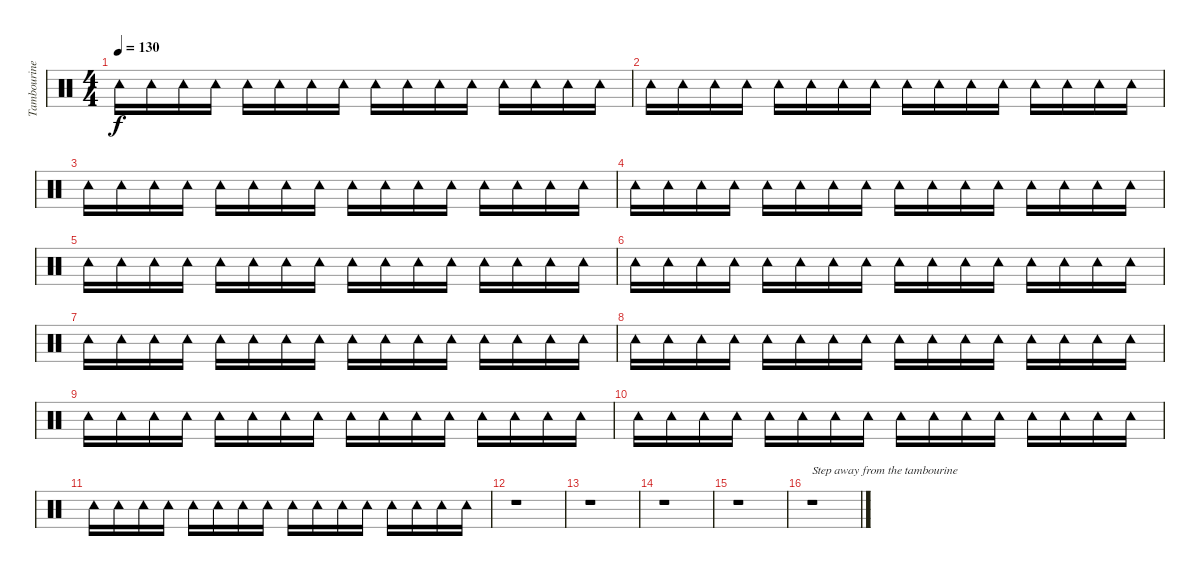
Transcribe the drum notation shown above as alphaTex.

\track ("Tambourine" "Tambourine") {instrument percussion}
\staff {score}
\articulation defaults
\ts (4 4)
\tempo 130
\clef neutral
\ks c "Tambourine (hit)".16{dy f} "Tambourine (hit)".16 "Tambourine (hit)".16 "Tambourine (hit)".16 "Tambourine (hit)".16 "Tambourine (hit)".16 "Tambourine (hit)".16 "Tambourine (hit)".16 "Tambourine (hit)".16 "Tambourine (hit)".16 "Tambourine (hit)".16 "Tambourine (hit)".16 "Tambourine (hit)".16 "Tambourine (hit)".16 "Tambourine (hit)".16 "Tambourine (hit)".16
|
"Tambourine (hit)".16 "Tambourine (hit)".16 "Tambourine (hit)".16 "Tambourine (hit)".16 "Tambourine (hit)".16 "Tambourine (hit)".16 "Tambourine (hit)".16 "Tambourine (hit)".16 "Tambourine (hit)".16 "Tambourine (hit)".16 "Tambourine (hit)".16 "Tambourine (hit)".16 "Tambourine (hit)".16 "Tambourine (hit)".16 "Tambourine (hit)".16 "Tambourine (hit)".16 |
"Tambourine (hit)".16 "Tambourine (hit)".16 "Tambourine (hit)".16 "Tambourine (hit)".16 "Tambourine (hit)".16 "Tambourine (hit)".16 "Tambourine (hit)".16 "Tambourine (hit)".16 "Tambourine (hit)".16 "Tambourine (hit)".16 "Tambourine (hit)".16 "Tambourine (hit)".16 "Tambourine (hit)".16 "Tambourine (hit)".16 "Tambourine (hit)".16 "Tambourine (hit)".16 |
"Tambourine (hit)".16 "Tambourine (hit)".16 "Tambourine (hit)".16 "Tambourine (hit)".16 "Tambourine (hit)".16 "Tambourine (hit)".16 "Tambourine (hit)".16 "Tambourine (hit)".16 "Tambourine (hit)".16 "Tambourine (hit)".16 "Tambourine (hit)".16 "Tambourine (hit)".16 "Tambourine (hit)".16 "Tambourine (hit)".16 "Tambourine (hit)".16 "Tambourine (hit)".16 |
"Tambourine (hit)".16 "Tambourine (hit)".16 "Tambourine (hit)".16 "Tambourine (hit)".16 "Tambourine (hit)".16 "Tambourine (hit)".16 "Tambourine (hit)".16 "Tambourine (hit)".16 "Tambourine (hit)".16 "Tambourine (hit)".16 "Tambourine (hit)".16 "Tambourine (hit)".16 "Tambourine (hit)".16 "Tambourine (hit)".16 "Tambourine (hit)".16 "Tambourine (hit)".16 |
"Tambourine (hit)".16 "Tambourine (hit)".16 "Tambourine (hit)".16 "Tambourine (hit)".16 "Tambourine (hit)".16 "Tambourine (hit)".16 "Tambourine (hit)".16 "Tambourine (hit)".16 "Tambourine (hit)".16 "Tambourine (hit)".16 "Tambourine (hit)".16 "Tambourine (hit)".16 "Tambourine (hit)".16 "Tambourine (hit)".16 "Tambourine (hit)".16 "Tambourine (hit)".16 |
"Tambourine (hit)".16 "Tambourine (hit)".16 "Tambourine (hit)".16 "Tambourine (hit)".16 "Tambourine (hit)".16 "Tambourine (hit)".16 "Tambourine (hit)".16 "Tambourine (hit)".16 "Tambourine (hit)".16 "Tambourine (hit)".16 "Tambourine (hit)".16 "Tambourine (hit)".16 "Tambourine (hit)".16 "Tambourine (hit)".16 "Tambourine (hit)".16 "Tambourine (hit)".16 |
"Tambourine (hit)".16 "Tambourine (hit)".16 "Tambourine (hit)".16 "Tambourine (hit)".16 "Tambourine (hit)".16 "Tambourine (hit)".16 "Tambourine (hit)".16 "Tambourine (hit)".16 "Tambourine (hit)".16 "Tambourine (hit)".16 "Tambourine (hit)".16 "Tambourine (hit)".16 "Tambourine (hit)".16 "Tambourine (hit)".16 "Tambourine (hit)".16 "Tambourine (hit)".16 |
"Tambourine (hit)".16 "Tambourine (hit)".16 "Tambourine (hit)".16 "Tambourine (hit)".16 "Tambourine (hit)".16 "Tambourine (hit)".16 "Tambourine (hit)".16 "Tambourine (hit)".16 "Tambourine (hit)".16 "Tambourine (hit)".16 "Tambourine (hit)".16 "Tambourine (hit)".16 "Tambourine (hit)".16 "Tambourine (hit)".16 "Tambourine (hit)".16 "Tambourine (hit)".16 |
"Tambourine (hit)".16 "Tambourine (hit)".16 "Tambourine (hit)".16 "Tambourine (hit)".16 "Tambourine (hit)".16 "Tambourine (hit)".16 "Tambourine (hit)".16 "Tambourine (hit)".16 "Tambourine (hit)".16 "Tambourine (hit)".16 "Tambourine (hit)".16 "Tambourine (hit)".16 "Tambourine (hit)".16 "Tambourine (hit)".16 "Tambourine (hit)".16 "Tambourine (hit)".16 |
"Tambourine (hit)".16 "Tambourine (hit)".16 "Tambourine (hit)".16 "Tambourine (hit)".16 "Tambourine (hit)".16 "Tambourine (hit)".16 "Tambourine (hit)".16 "Tambourine (hit)".16 "Tambourine (hit)".16 "Tambourine (hit)".16 "Tambourine (hit)".16 "Tambourine (hit)".16 "Tambourine (hit)".16 "Tambourine (hit)".16 "Tambourine (hit)".16 "Tambourine (hit)".16 |
r.1 |
r.1 |
r.1 |
r.1 |
r.1{txt "Step away from the tambourine"}
